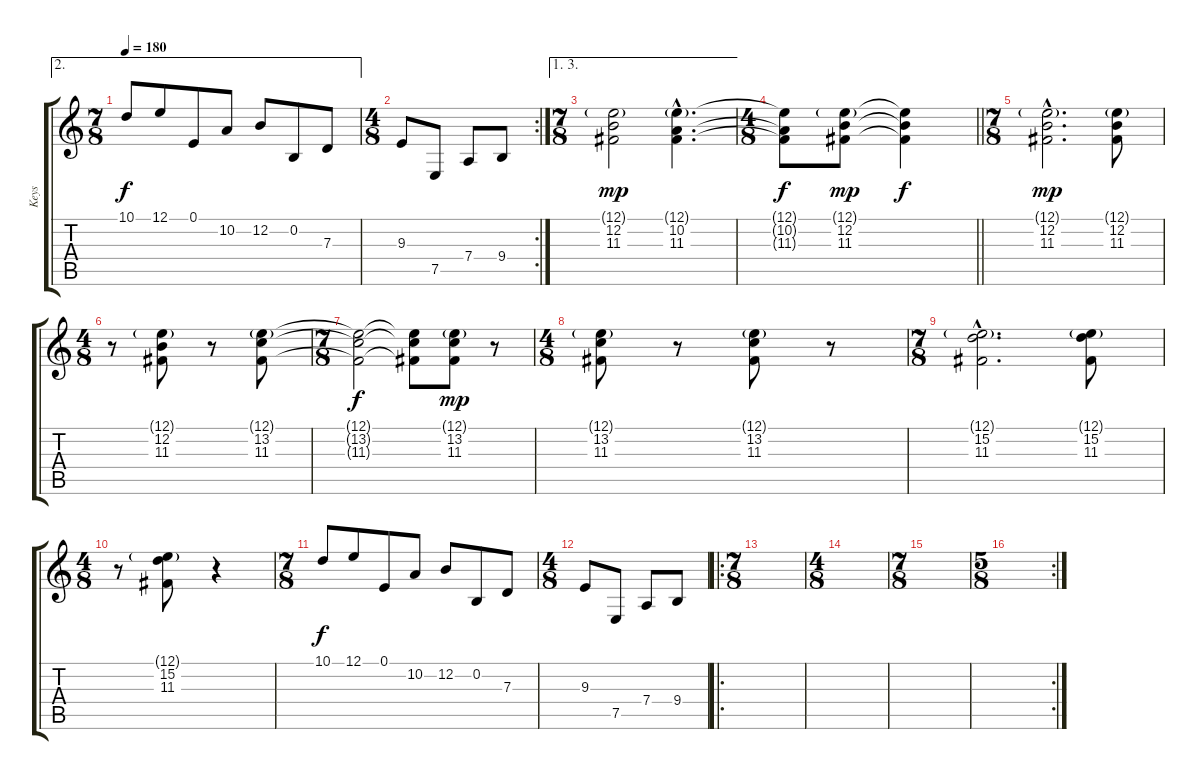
\track ("Keys" "Keys") {instrument stringensemble1}
\staff {score tabs}
\tuning (E4 B3 G3 D3 A2 D2) {hide}
\ae 2
\ts (7 8)
\tempo 180
\clef g2
\ks c
10.1.8{dy f} 12.1.8 0.1.8 10.2.8 12.2.8 0.2.8 7.3.8 |
\rc 2
\ts (4 8)
9.3.8 7.5.8 7.4.8 9.4.8 |
\ae (1 3)
\ts (7 8)
(12.1{g} 12.2 11.3).2{dy mp} (12.1{g hac} 10.2{hac} 11.3{hac}).4{d} |
\ts (4 8)
\barLineRight lightlight
(12.1{t} 10.2{t} 11.3{t}).8{dy f} (12.1{g} 12.2 11.3).8{dy mp} (12.1{t} 12.2{t} 11.3{t}).4{dy f} |
\ts (7 8)
(12.1{g hac} 12.2{hac} 11.3{hac}).2{d dy mp} (12.1{g} 12.2 11.3).8 |
\ts (4 8)
r.8 (12.1{g} 12.2 11.3).8 r.8 (12.1{g} 13.2 11.3).8 |
\ts (7 8)
(12.1{t} 13.2{t} 11.3{t}).2{dy f} (12.1{t} 13.2{t} 11.3{t}).8 (12.1{g} 13.2 11.3).8{dy mp} r.8 |
\ts (4 8)
(12.1{g} 13.2 11.3).8 r.8 (12.1{g} 13.2 11.3).8 r.8 |
\ts (7 8)
(12.1{g hac} 15.2{hac} 11.3{hac}).2{d} (12.1{g} 15.2 11.3).8 |
\ts (4 8)
r.8 (12.1{g} 15.2 11.3).8 r.4 |
\ts (7 8)
10.1.8{dy f} 12.1.8 0.1.8 10.2.8 12.2.8 0.2.8 7.3.8 |
\ts (4 8)
9.3.8 7.5.8 7.4.8 9.4.8 |
\ro
\ts (7 8)
|
\ts (4 8)
|
\ts (7 8)
|
\rc 2
\ts (5 8)
